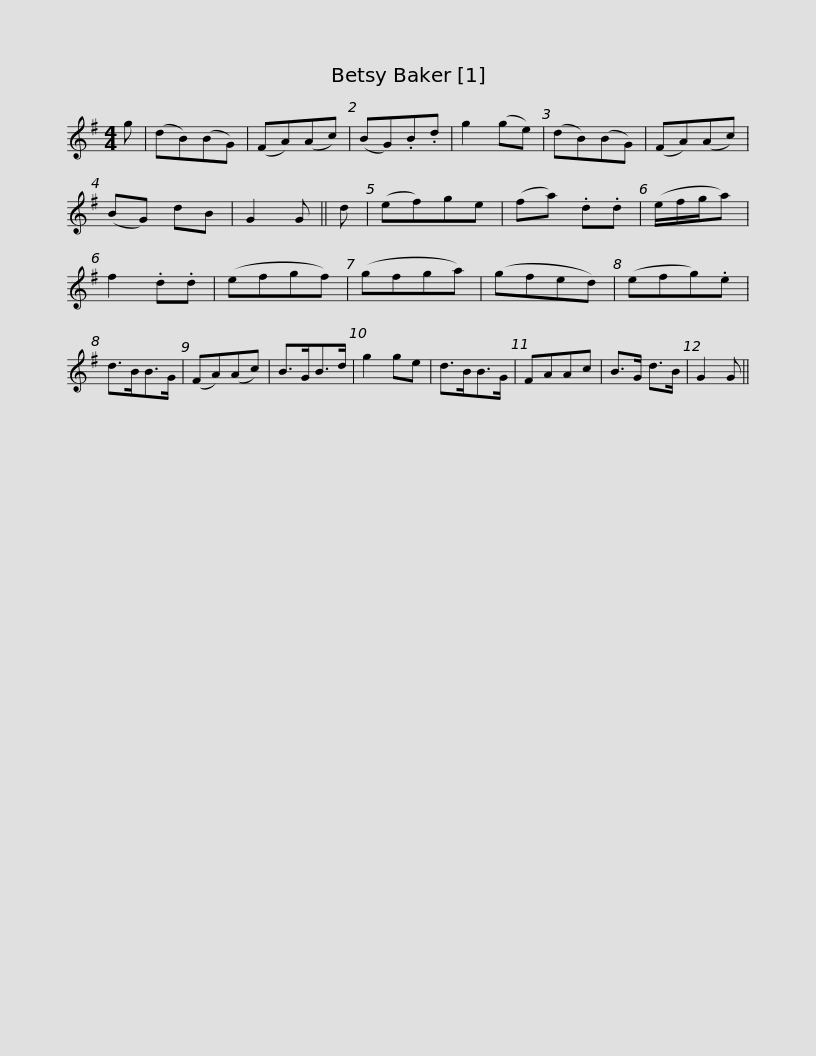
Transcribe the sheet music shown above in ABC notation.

X:1
L:1/8
M:4/4
I:linebreak $
K:G
V:1 treble
V:1
 g | (dB)(BG) | (FA)(Ac) | (BG).B.d | g2 (ge) | %5
 (dB)(BG) | (FA)(Ac) | (BG) dB | G2 G || d | %10
 (ef)ge | (fa) .d.d |$ (e/f/g/a) | f2 .d.d | (efgf) | %15
 (gfga) | (gfed) | (efg).e | d>BB>G | (FA)(Ac) | %20
 B>GB>d | g2 ge | d>BB>G |$ FAAc | B>G d>B | %25
 G2 G || %26
